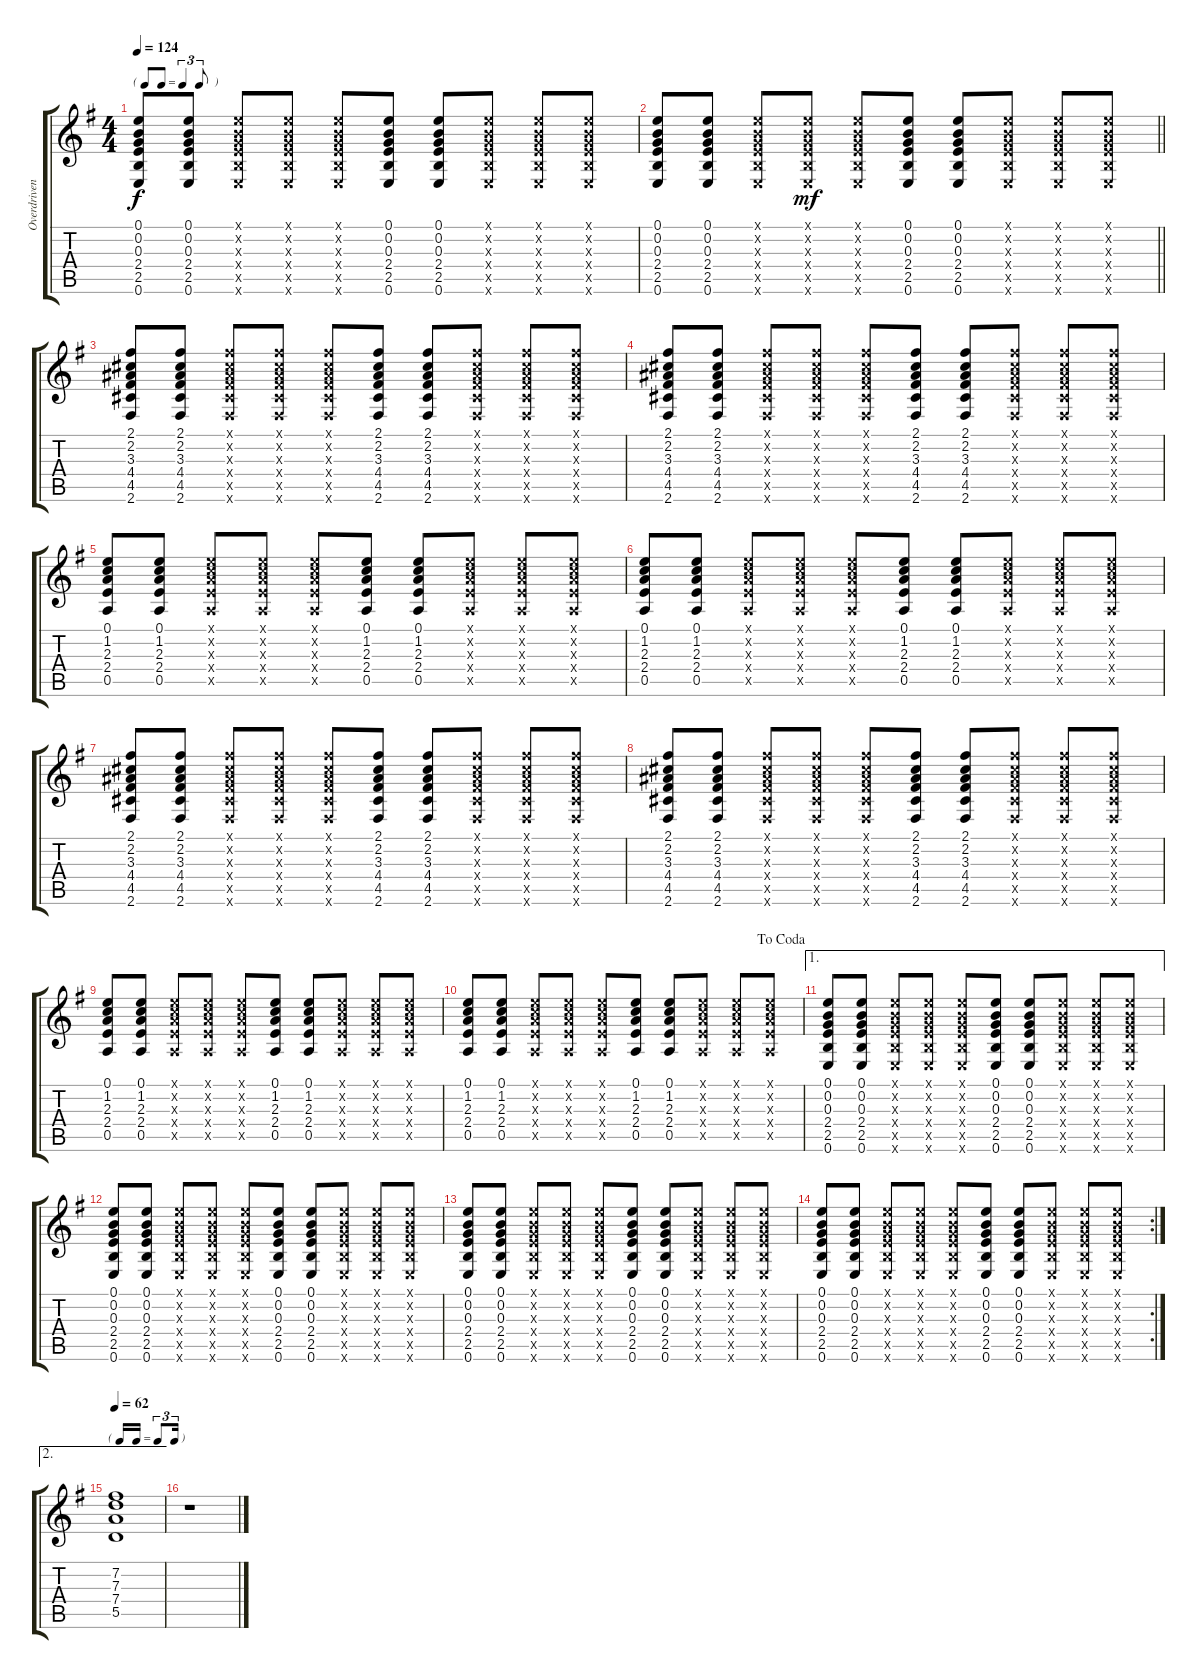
\track ("Overdriven Guitar" "Overdriven") {instrument overdrivenguitar}
\staff {score tabs}
\tuning (E4 B3 G3 D3 A2 E2) {hide}
\ts (4 4)
\tf triplet8th
\tempo 124
\clef g2
\ks g
(0.1 0.2 0.3 2.4 2.5 0.6).8{dy f} (0.1 0.2 0.3 2.4 2.5 0.6).8 (0.1{x} 0.2{x} 0.3{x} 2.4{x} 2.5{x} 0.6{x}).8 (0.1{x} 0.2{x} 0.3{x} 2.4{x} 2.5{x} 0.6{x}).8 (0.1{x} 0.2{x} 0.3{x} 2.4{x} 2.5{x} 0.6{x}).8 (0.1 0.2 0.3 2.4 2.5 0.6).8 (0.1 0.2 0.3 2.4 2.5 0.6).8 (0.1{x} 0.2{x} 0.3{x} 2.4{x} 2.5{x} 0.6{x}).8 (0.1{x} 0.2{x} 0.3{x} 2.4{x} 2.5{x} 0.6{x}).8 (0.1{x} 0.2{x} 0.3{x} 2.4{x} 2.5{x} 0.6{x}).8 |
\barLineRight lightlight
(0.1 0.2 0.3 2.4 2.5 0.6).8 (0.1 0.2 0.3 2.4 2.5 0.6).8 (0.1{x} 0.2{x} 0.3{x} 2.4{x} 2.5{x} 0.6{x}).8 (0.1{x} 0.2{x} 0.3{x} 2.4{x} 2.5{x} 0.6{x}).8{dy mf} (0.1{x} 0.2{x} 0.3{x} 2.4{x} 2.5{x} 0.6{x}).8 (0.1 0.2 0.3 2.4 2.5 0.6).8 (0.1 0.2 0.3 2.4 2.5 0.6).8 (0.1{x} 0.2{x} 0.3{x} 2.4{x} 2.5{x} 0.6{x}).8 (0.1{x} 0.2{x} 0.3{x} 2.4{x} 2.5{x} 0.6{x}).8 (0.1{x} 0.2{x} 0.3{x} 2.4{x} 2.5{x} 0.6{x}).8 |
(2.1 2.2 3.3 4.4 4.5 2.6).8 (2.1 2.2 3.3 4.4 4.5 2.6).8 (2.1{x} 2.2{x} 3.3{x} 4.4{x} 4.5{x} 2.6{x}).8 (2.1{x} 2.2{x} 3.3{x} 4.4{x} 4.5{x} 2.6{x}).8 (2.1{x} 2.2{x} 3.3{x} 4.4{x} 4.5{x} 2.6{x}).8 (2.1 2.2 3.3 4.4 4.5 2.6).8 (2.1 2.2 3.3 4.4 4.5 2.6).8 (2.1{x} 2.2{x} 3.3{x} 4.4{x} 4.5{x} 2.6{x}).8 (2.1{x} 2.2{x} 3.3{x} 4.4{x} 4.5{x} 2.6{x}).8 (2.1{x} 2.2{x} 3.3{x} 4.4{x} 4.5{x} 2.6{x}).8 |
(2.1 2.2 3.3 4.4 4.5 2.6).8 (2.1 2.2 3.3 4.4 4.5 2.6).8 (2.1{x} 2.2{x} 3.3{x} 4.4{x} 4.5{x} 2.6{x}).8 (2.1{x} 2.2{x} 3.3{x} 4.4{x} 4.5{x} 2.6{x}).8 (2.1{x} 2.2{x} 3.3{x} 4.4{x} 4.5{x} 2.6{x}).8 (2.1 2.2 3.3 4.4 4.5 2.6).8 (2.1 2.2 3.3 4.4 4.5 2.6).8 (2.1{x} 2.2{x} 3.3{x} 4.4{x} 4.5{x} 2.6{x}).8 (2.1{x} 2.2{x} 3.3{x} 4.4{x} 4.5{x} 2.6{x}).8 (2.1{x} 2.2{x} 3.3{x} 4.4{x} 4.5{x} 2.6{x}).8 |
(0.1 1.2 2.3 2.4 0.5).8 (0.1 1.2 2.3 2.4 0.5).8 (0.1{x} 1.2{x} 2.3{x} 2.4{x} 0.5{x}).8 (0.1{x} 1.2{x} 2.3{x} 2.4{x} 0.5{x}).8 (0.1{x} 1.2{x} 2.3{x} 2.4{x} 0.5{x}).8 (0.1 1.2 2.3 2.4 0.5).8 (0.1 1.2 2.3 2.4 0.5).8 (0.1{x} 1.2{x} 2.3{x} 2.4{x} 0.5{x}).8 (0.1{x} 1.2{x} 2.3{x} 2.4{x} 0.5{x}).8 (0.1{x} 1.2{x} 2.3{x} 2.4{x} 0.5{x}).8 |
(0.1 1.2 2.3 2.4 0.5).8 (0.1 1.2 2.3 2.4 0.5).8 (0.1{x} 1.2{x} 2.3{x} 2.4{x} 0.5{x}).8 (0.1{x} 1.2{x} 2.3{x} 2.4{x} 0.5{x}).8 (0.1{x} 1.2{x} 2.3{x} 2.4{x} 0.5{x}).8 (0.1 1.2 2.3 2.4 0.5).8 (0.1 1.2 2.3 2.4 0.5).8 (0.1{x} 1.2{x} 2.3{x} 2.4{x} 0.5{x}).8 (0.1{x} 1.2{x} 2.3{x} 2.4{x} 0.5{x}).8 (0.1{x} 1.2{x} 2.3{x} 2.4{x} 0.5{x}).8 |
(2.1 2.2 3.3 4.4 4.5 2.6).8 (2.1 2.2 3.3 4.4 4.5 2.6).8 (2.1{x} 2.2{x} 3.3{x} 4.4{x} 4.5{x} 2.6{x}).8 (2.1{x} 2.2{x} 3.3{x} 4.4{x} 4.5{x} 2.6{x}).8 (2.1{x} 2.2{x} 3.3{x} 4.4{x} 4.5{x} 2.6{x}).8 (2.1 2.2 3.3 4.4 4.5 2.6).8 (2.1 2.2 3.3 4.4 4.5 2.6).8 (2.1{x} 2.2{x} 3.3{x} 4.4{x} 4.5{x} 2.6{x}).8 (2.1{x} 2.2{x} 3.3{x} 4.4{x} 4.5{x} 2.6{x}).8 (2.1{x} 2.2{x} 3.3{x} 4.4{x} 4.5{x} 2.6{x}).8 |
(2.1 2.2 3.3 4.4 4.5 2.6).8 (2.1 2.2 3.3 4.4 4.5 2.6).8 (2.1{x} 2.2{x} 3.3{x} 4.4{x} 4.5{x} 2.6{x}).8 (2.1{x} 2.2{x} 3.3{x} 4.4{x} 4.5{x} 2.6{x}).8 (2.1{x} 2.2{x} 3.3{x} 4.4{x} 4.5{x} 2.6{x}).8 (2.1 2.2 3.3 4.4 4.5 2.6).8 (2.1 2.2 3.3 4.4 4.5 2.6).8 (2.1{x} 2.2{x} 3.3{x} 4.4{x} 4.5{x} 2.6{x}).8 (2.1{x} 2.2{x} 3.3{x} 4.4{x} 4.5{x} 2.6{x}).8 (2.1{x} 2.2{x} 3.3{x} 4.4{x} 4.5{x} 2.6{x}).8 |
(0.1 1.2 2.3 2.4 0.5).8 (0.1 1.2 2.3 2.4 0.5).8 (0.1{x} 1.2{x} 2.3{x} 2.4{x} 0.5{x}).8 (0.1{x} 1.2{x} 2.3{x} 2.4{x} 0.5{x}).8 (0.1{x} 1.2{x} 2.3{x} 2.4{x} 0.5{x}).8 (0.1 1.2 2.3 2.4 0.5).8 (0.1 1.2 2.3 2.4 0.5).8 (0.1{x} 1.2{x} 2.3{x} 2.4{x} 0.5{x}).8 (0.1{x} 1.2{x} 2.3{x} 2.4{x} 0.5{x}).8 (0.1{x} 1.2{x} 2.3{x} 2.4{x} 0.5{x}).8 |
\jump dacoda
(0.1 1.2 2.3 2.4 0.5).8 (0.1 1.2 2.3 2.4 0.5).8 (0.1{x} 1.2{x} 2.3{x} 2.4{x} 0.5{x}).8 (0.1{x} 1.2{x} 2.3{x} 2.4{x} 0.5{x}).8 (0.1{x} 1.2{x} 2.3{x} 2.4{x} 0.5{x}).8 (0.1 1.2 2.3 2.4 0.5).8 (0.1 1.2 2.3 2.4 0.5).8 (0.1{x} 1.2{x} 2.3{x} 2.4{x} 0.5{x}).8 (0.1{x} 1.2{x} 2.3{x} 2.4{x} 0.5{x}).8 (0.1{x} 1.2{x} 2.3{x} 2.4{x} 0.5{x}).8 |
\ae 1
(0.1 0.2 0.3 2.4 2.5 0.6).8 (0.1 0.2 0.3 2.4 2.5 0.6).8 (0.1{x} 0.2{x} 0.3{x} 2.4{x} 2.5{x} 0.6{x}).8 (0.1{x} 0.2{x} 0.3{x} 2.4{x} 2.5{x} 0.6{x}).8 (0.1{x} 0.2{x} 0.3{x} 2.4{x} 2.5{x} 0.6{x}).8 (0.1 0.2 0.3 2.4 2.5 0.6).8 (0.1 0.2 0.3 2.4 2.5 0.6).8 (0.1{x} 0.2{x} 0.3{x} 2.4{x} 2.5{x} 0.6{x}).8 (0.1{x} 0.2{x} 0.3{x} 2.4{x} 2.5{x} 0.6{x}).8 (0.1{x} 0.2{x} 0.3{x} 2.4{x} 2.5{x} 0.6{x}).8 |
(0.1 0.2 0.3 2.4 2.5 0.6).8 (0.1 0.2 0.3 2.4 2.5 0.6).8 (0.1{x} 0.2{x} 0.3{x} 2.4{x} 2.5{x} 0.6{x}).8 (0.1{x} 0.2{x} 0.3{x} 2.4{x} 2.5{x} 0.6{x}).8 (0.1{x} 0.2{x} 0.3{x} 2.4{x} 2.5{x} 0.6{x}).8 (0.1 0.2 0.3 2.4 2.5 0.6).8 (0.1 0.2 0.3 2.4 2.5 0.6).8 (0.1{x} 0.2{x} 0.3{x} 2.4{x} 2.5{x} 0.6{x}).8 (0.1{x} 0.2{x} 0.3{x} 2.4{x} 2.5{x} 0.6{x}).8 (0.1{x} 0.2{x} 0.3{x} 2.4{x} 2.5{x} 0.6{x}).8 |
(0.1 0.2 0.3 2.4 2.5 0.6).8 (0.1 0.2 0.3 2.4 2.5 0.6).8 (0.1{x} 0.2{x} 0.3{x} 2.4{x} 2.5{x} 0.6{x}).8 (0.1{x} 0.2{x} 0.3{x} 2.4{x} 2.5{x} 0.6{x}).8 (0.1{x} 0.2{x} 0.3{x} 2.4{x} 2.5{x} 0.6{x}).8 (0.1 0.2 0.3 2.4 2.5 0.6).8 (0.1 0.2 0.3 2.4 2.5 0.6).8 (0.1{x} 0.2{x} 0.3{x} 2.4{x} 2.5{x} 0.6{x}).8 (0.1{x} 0.2{x} 0.3{x} 2.4{x} 2.5{x} 0.6{x}).8 (0.1{x} 0.2{x} 0.3{x} 2.4{x} 2.5{x} 0.6{x}).8 |
\rc 2
(0.1 0.2 0.3 2.4 2.5 0.6).8 (0.1 0.2 0.3 2.4 2.5 0.6).8 (0.1{x} 0.2{x} 0.3{x} 2.4{x} 2.5{x} 0.6{x}).8 (0.1{x} 0.2{x} 0.3{x} 2.4{x} 2.5{x} 0.6{x}).8 (0.1{x} 0.2{x} 0.3{x} 2.4{x} 2.5{x} 0.6{x}).8 (0.1 0.2 0.3 2.4 2.5 0.6).8 (0.1 0.2 0.3 2.4 2.5 0.6).8 (0.1{x} 0.2{x} 0.3{x} 2.4{x} 2.5{x} 0.6{x}).8 (0.1{x} 0.2{x} 0.3{x} 2.4{x} 2.5{x} 0.6{x}).8 (0.1{x} 0.2{x} 0.3{x} 2.4{x} 2.5{x} 0.6{x}).8 |
\ae 2
\tf triplet16th
\tempo 62
(7.2 7.3 7.4 5.5).1 |
r.1
